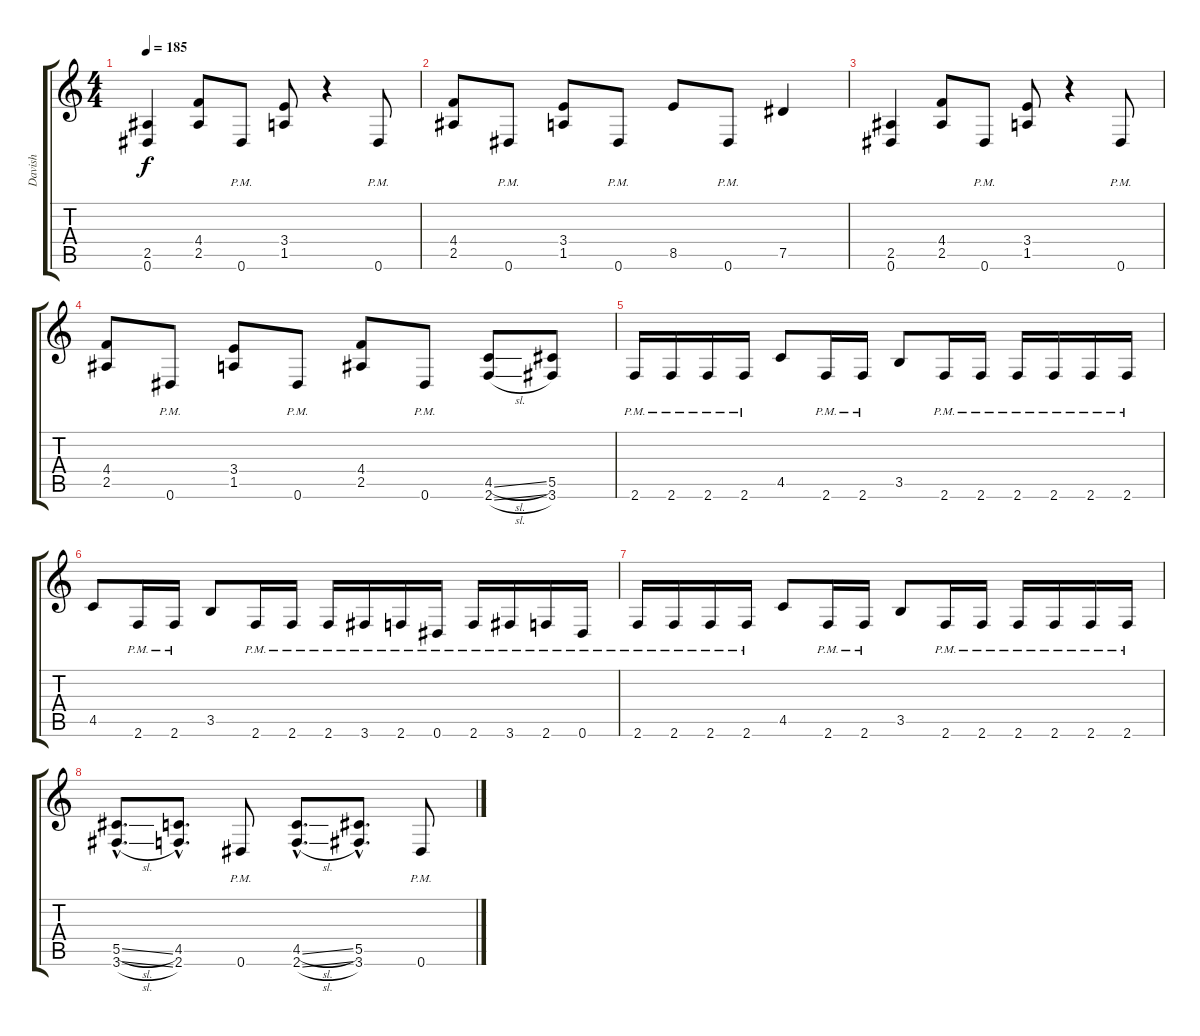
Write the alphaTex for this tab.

\track ("Davish" "Davish") {instrument overdrivenguitar}
\staff {score tabs}
\tuning (Eb4 Bb3 Gb3 Db3 Ab2 Eb2) {hide}
\ts (4 4)
\tempo 185
\clef g2
\ks c
(2.5 0.6).4{dy f} (4.4 2.5).8 0.6{pm}.8 (3.4 1.5).8 r.4 0.6{pm}.8 |
(4.4 2.5).8 0.6{pm}.8 (3.4 1.5).8 0.6{pm}.8 8.5.8 0.6{pm}.8 7.5.4 |
(2.5 0.6).4 (4.4 2.5).8 0.6{pm}.8 (3.4 1.5).8 r.4 0.6{pm}.8 |
(4.4 2.5).8 0.6{pm}.8 (3.4 1.5).8 0.6{pm}.8 (4.4 2.5).8 0.6{pm}.8 (4.5{sl} 2.6{sl}).8 (5.5 3.6).8 |
2.6{pm}.16 2.6{pm}.16 2.6{pm}.16 2.6{pm}.16 4.5.8 2.6{pm}.16 2.6{pm}.16 3.5.8 2.6{pm}.16 2.6{pm}.16 2.6{pm}.16 2.6{pm}.16 2.6{pm}.16 2.6{pm}.16 |
4.5.8 2.6{pm}.16 2.6{pm}.16 3.5.8 2.6{pm}.16 2.6{pm}.16 2.6{pm}.16 3.6{pm}.16 2.6{pm}.16 0.6{pm}.16 2.6{pm}.16 3.6{pm}.16 2.6{pm}.16 0.6{pm}.16 |
2.6{pm}.16 2.6{pm}.16 2.6{pm}.16 2.6{pm}.16 4.5.8 2.6{pm}.16 2.6{pm}.16 3.5.8 2.6{pm}.16 2.6{pm}.16 2.6{pm}.16 2.6{pm}.16 2.6{pm}.16 2.6{pm}.16 |
(5.5{sl hac} 3.6{sl hac}).8{d} (4.5{hac} 2.6{hac}).8{d} 0.6{pm}.8 (4.5{sl hac} 2.6{sl hac}).8{d} (5.5{hac} 3.6{hac}).8{d} 0.6{pm}.8
